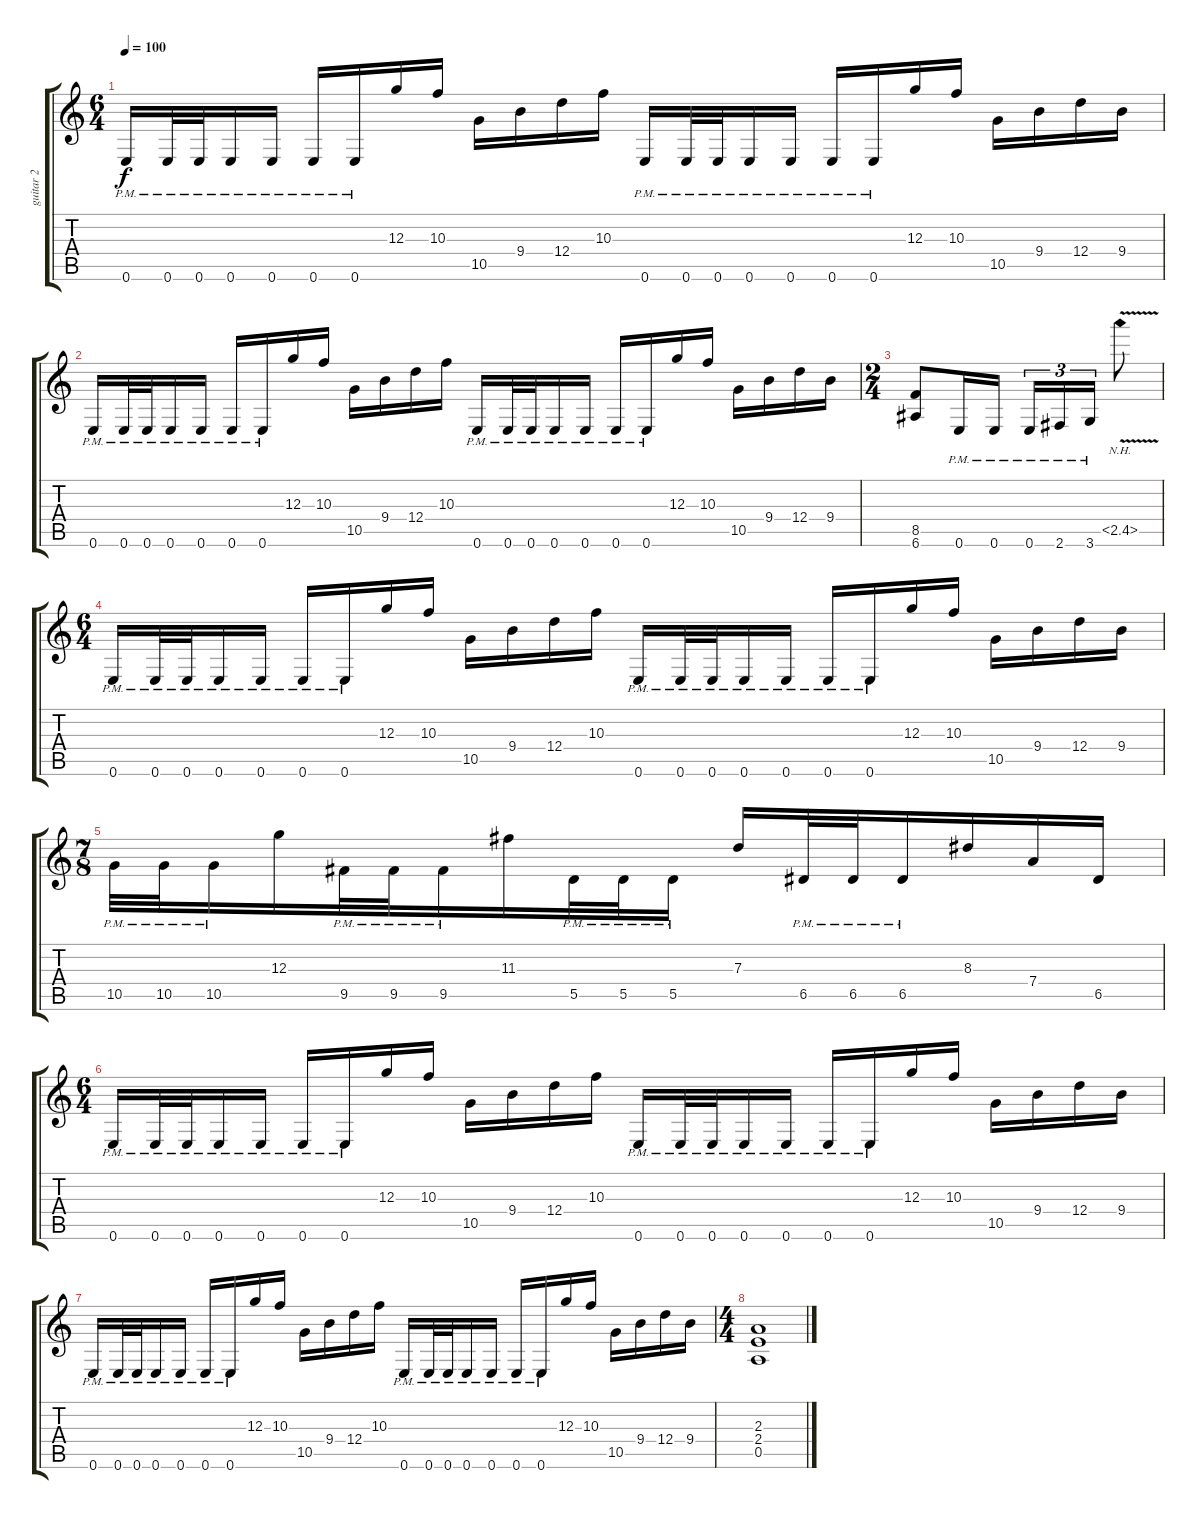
\track ("guitar 2" "guitar 2") {instrument distortionguitar}
\staff {score tabs}
\tuning (E4 B3 G3 D3 A2 E2) {hide}
\ts (6 4)
\tempo 100
\clef g2
\ks c
0.6{pm}.16{dy f} 0.6{pm}.32 0.6{pm}.32 0.6{pm}.16 0.6{pm}.16 0.6{pm}.16 0.6{pm}.16 12.3.16 10.3.16 10.5.16 9.4.16 12.4.16 10.3.16 0.6{pm}.16 0.6{pm}.32 0.6{pm}.32 0.6{pm}.16 0.6{pm}.16 0.6{pm}.16 0.6{pm}.16 12.3.16 10.3.16 10.5.16 9.4.16 12.4.16 9.4.16 |
0.6{pm}.16 0.6{pm}.32 0.6{pm}.32 0.6{pm}.16 0.6{pm}.16 0.6{pm}.16 0.6{pm}.16 12.3.16 10.3.16 10.5.16 9.4.16 12.4.16 10.3.16 0.6{pm}.16 0.6{pm}.32 0.6{pm}.32 0.6{pm}.16 0.6{pm}.16 0.6{pm}.16 0.6{pm}.16 12.3.16 10.3.16 10.5.16 9.4.16 12.4.16 9.4.16 |
\ts (2 4)
(8.5 6.6).8 0.6{pm}.16 0.6{pm}.16 0.6{pm}.16{tu (3 2)} 2.6{pm}.16{tu (3 2)} 3.6{pm}.16{tu (3 2)} 2.5{nh v}.8 |
\ts (6 4)
0.6{pm}.16 0.6{pm}.32 0.6{pm}.32 0.6{pm}.16 0.6{pm}.16 0.6{pm}.16 0.6{pm}.16 12.3.16 10.3.16 10.5.16 9.4.16 12.4.16 10.3.16 0.6{pm}.16 0.6{pm}.32 0.6{pm}.32 0.6{pm}.16 0.6{pm}.16 0.6{pm}.16 0.6{pm}.16 12.3.16 10.3.16 10.5.16 9.4.16 12.4.16 9.4.16 |
\ts (7 8)
10.5{pm}.32 10.5{pm}.32 10.5{pm}.16 12.3.16 9.5{pm}.32 9.5{pm}.32 9.5{pm}.16 11.3.16 5.5{pm}.32 5.5{pm}.32 5.5{pm}.16 7.3.16 6.5{pm}.32 6.5{pm}.32 6.5{pm}.16 8.3.16 7.4.16 6.5.16 |
\ts (6 4)
0.6{pm}.16 0.6{pm}.32 0.6{pm}.32 0.6{pm}.16 0.6{pm}.16 0.6{pm}.16 0.6{pm}.16 12.3.16 10.3.16 10.5.16 9.4.16 12.4.16 10.3.16 0.6{pm}.16 0.6{pm}.32 0.6{pm}.32 0.6{pm}.16 0.6{pm}.16 0.6{pm}.16 0.6{pm}.16 12.3.16 10.3.16 10.5.16 9.4.16 12.4.16 9.4.16 |
0.6{pm}.16 0.6{pm}.32 0.6{pm}.32 0.6{pm}.16 0.6{pm}.16 0.6{pm}.16 0.6{pm}.16 12.3.16 10.3.16 10.5.16 9.4.16 12.4.16 10.3.16 0.6{pm}.16 0.6{pm}.32 0.6{pm}.32 0.6{pm}.16 0.6{pm}.16 0.6{pm}.16 0.6{pm}.16 12.3.16 10.3.16 10.5.16 9.4.16 12.4.16 9.4.16 |
\ts (4 4)
(2.3 2.4 0.5).1
